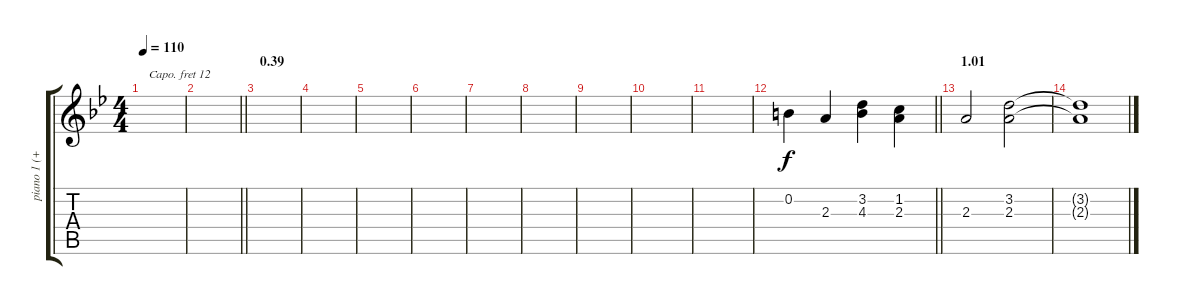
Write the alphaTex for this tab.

\track ("piano 1 (+12)" "piano 1 (+") {instrument acousticgrandpiano}
\staff {score tabs}
\capo 12
\tuning (E4 B3 G3 D3 A2 E2) {hide}
\ts (4 4)
\tempo 110
\clef g2
\ks bb
|
\barLineRight lightlight
|
\section ("" "0.39")
|
|
|
|
|
|
|
|
|
\barLineRight lightlight
0.2.4 2.3.4 (3.2 4.3).4 (1.2 2.3).4 |
\section ("" "1.01")
2.3.2 (3.2 2.3).2 |
(3.2{t} 2.3{t}).1
